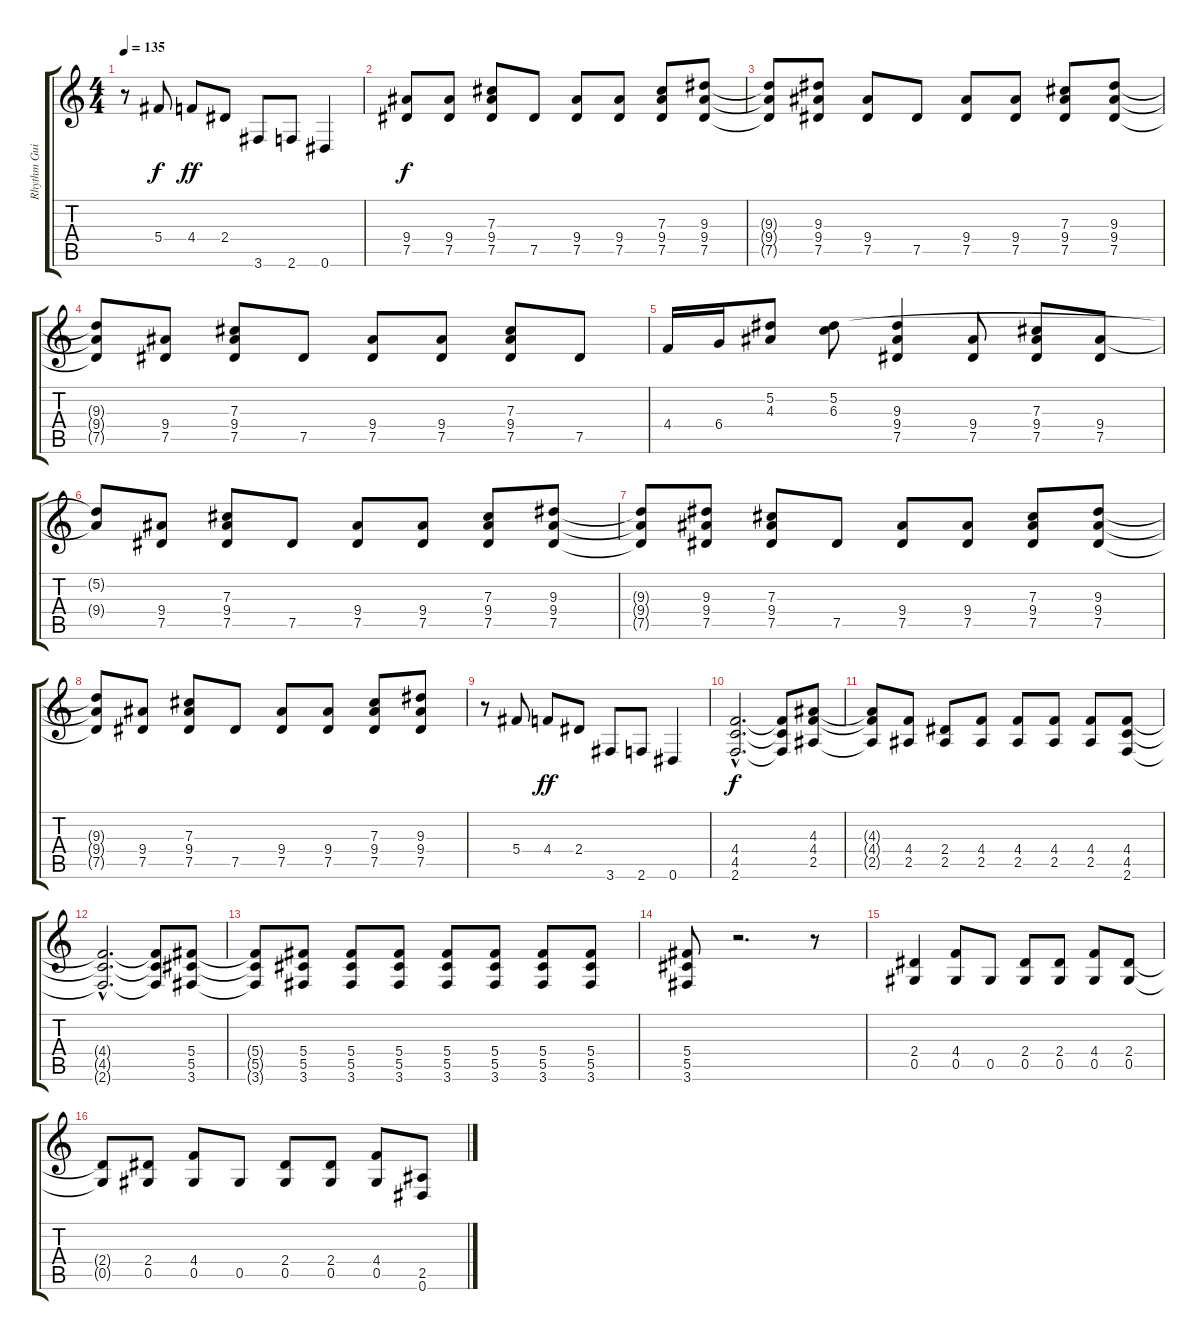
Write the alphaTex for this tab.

\track ("Rhythm Guitar" "Rhythm Gui") {instrument acousticguitarsteel}
\staff {score tabs}
\tuning (Eb4 Bb3 Gb3 Db3 Ab2 Eb2) {hide}
\ts (4 4)
\tempo 135
\clef g2
\ks c
r.8{dy f} 5.4.8 4.4.8{dy ff} 2.4.8 3.6.8 2.6.8 0.6.4 |
(9.4 7.5).8{dy f} (9.4 7.5).8 (7.3 9.4 7.5).8 7.5.8 (9.4 7.5).8 (9.4 7.5).8 (7.3 9.4 7.5).8 (9.3 9.4 7.5).8 |
(9.3{t} 9.4{t} 7.5{t}).8 (9.3 9.4 7.5).8 (9.4 7.5).8 7.5.8 (9.4 7.5).8 (9.4 7.5).8 (7.3 9.4 7.5).8 (9.3 9.4 7.5).8 |
(9.3{t} 9.4{t} 7.5{t}).8 (9.4 7.5).8 (7.3 9.4 7.5).8 7.5.8 (9.4 7.5).8 (9.4 7.5).8 (7.3 9.4 7.5).8 7.5.8 |
4.4.16 6.4.16 (5.2 4.3).8 (5.2 6.3).8 (9.3 9.4 7.5).4 (9.4 7.5).8 (7.3 9.4 7.5).8 (9.4 7.5).8 |
(5.2{t} 9.4{t}).8 (9.4 7.5).8 (7.3 9.4 7.5).8 7.5.8 (9.4 7.5).8 (9.4 7.5).8 (7.3 9.4 7.5).8 (9.3 9.4 7.5).8 |
(9.3{t} 9.4{t} 7.5{t}).8 (9.3 9.4 7.5).8 (7.3 9.4 7.5).8 7.5.8 (9.4 7.5).8 (9.4 7.5).8 (7.3 9.4 7.5).8 (9.3 9.4 7.5).8 |
(9.3{t} 9.4{t} 7.5{t}).8 (9.4 7.5).8 (7.3 9.4 7.5).8 7.5.8 (9.4 7.5).8 (9.4 7.5).8 (7.3 9.4 7.5).8 (9.3 9.4 7.5).8 |
r.8 5.4.8 4.4.8{dy ff} 2.4.8 3.6.8 2.6.8 0.6.4 |
(4.4{hac} 4.5{hac} 2.6{hac}).2{d dy f} (4.4{t} 4.5{t} 2.6{t}).8 (4.3 4.4 2.5).8 |
(4.3{t} 4.4{t} 2.5{t}).8 (4.4 2.5).8 (2.4 2.5).8 (4.4 2.5).8 (4.4 2.5).8 (4.4 2.5).8 (4.4 2.5).8 (4.4 4.5 2.6).8 |
(4.4{hac t} 4.5{hac t} 2.6{hac t}).2{d} (4.4{t} 4.5{t} 2.6{t}).8 (5.4 5.5 3.6).8 |
(5.4{t} 5.5{t} 3.6{t}).8 (5.4 5.5 3.6).8 (5.4 5.5 3.6).8 (5.4 5.5 3.6).8 (5.4 5.5 3.6).8 (5.4 5.5 3.6).8 (5.4 5.5 3.6).8 (5.4 5.5 3.6).8 |
(5.4 5.5 3.6).8 r.2{d} r.8 |
(2.4 0.5).4 (4.4 0.5).8 0.5.8 (2.4 0.5).8 (2.4 0.5).8 (4.4 0.5).8 (2.4 0.5).8 |
(2.4{t} 0.5{t}).8 (2.4 0.5).8 (4.4 0.5).8 0.5.8 (2.4 0.5).8 (2.4 0.5).8 (4.4 0.5).8 (2.5 0.6).8
